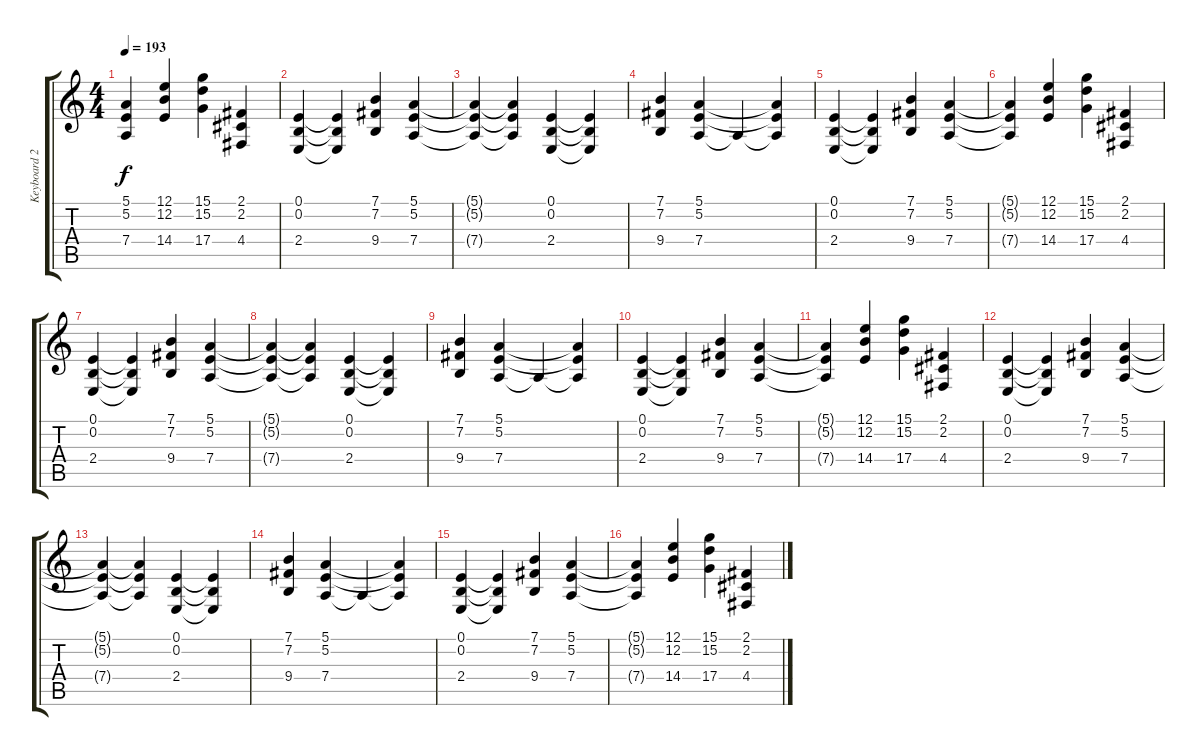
\track ("Keyboard 2" "Keyboard 2") {instrument stringensemble1}
\staff {score tabs}
\tuning (E4 B3 G3 D3 A2 E2) {hide}
\ts (4 4)
\tempo 193
\clef g2
\ks c
(5.1{t} 5.2{t} 7.4{t}).4{dy f} (12.1 12.2 14.4).4 (15.1 15.2 17.4).4 (2.1 2.2 4.4).4 |
(0.1 0.2 2.4).4 (0.1{t} 0.2{t} 2.4{t}).4 (7.1 7.2 9.4).4 (5.1 5.2 7.4).4 |
(5.1{t} 5.2{t} 7.4{t}).4 (5.1{t} 5.2{t} 7.4{t}).4 (0.1 0.2 2.4).4 (0.1{t} 0.2{t} 2.4{t}).4 |
(7.1 7.2 9.4).4 (5.1 5.2 7.4).4 7.4{t}.4 (5.1{t} 5.2{t} 7.4{t}).4 |
(0.1 0.2 2.4).4 (0.1{t} 0.2{t} 2.4{t}).4 (7.1 7.2 9.4).4 (5.1 5.2 7.4).4 |
(5.1{t} 5.2{t} 7.4{t}).4 (12.1 12.2 14.4).4 (15.1 15.2 17.4).4 (2.1 2.2 4.4).4 |
(0.1 0.2 2.4).4 (0.1{t} 0.2{t} 2.4{t}).4 (7.1 7.2 9.4).4 (5.1 5.2 7.4).4 |
(5.1{t} 5.2{t} 7.4{t}).4 (5.1{t} 5.2{t} 7.4{t}).4 (0.1 0.2 2.4).4 (0.1{t} 0.2{t} 2.4{t}).4 |
(7.1 7.2 9.4).4 (5.1 5.2 7.4).4 7.4{t}.4 (5.1{t} 5.2{t} 7.4{t}).4 |
(0.1 0.2 2.4).4 (0.1{t} 0.2{t} 2.4{t}).4 (7.1 7.2 9.4).4 (5.1 5.2 7.4).4 |
(5.1{t} 5.2{t} 7.4{t}).4 (12.1 12.2 14.4).4 (15.1 15.2 17.4).4 (2.1 2.2 4.4).4 |
(0.1 0.2 2.4).4 (0.1{t} 0.2{t} 2.4{t}).4 (7.1 7.2 9.4).4 (5.1 5.2 7.4).4 |
(5.1{t} 5.2{t} 7.4{t}).4 (5.1{t} 5.2{t} 7.4{t}).4 (0.1 0.2 2.4).4 (0.1{t} 0.2{t} 2.4{t}).4 |
(7.1 7.2 9.4).4 (5.1 5.2 7.4).4 7.4{t}.4 (5.1{t} 5.2{t} 7.4{t}).4 |
(0.1 0.2 2.4).4 (0.1{t} 0.2{t} 2.4{t}).4 (7.1 7.2 9.4).4 (5.1 5.2 7.4).4 |
(5.1{t} 5.2{t} 7.4{t}).4 (12.1 12.2 14.4).4 (15.1 15.2 17.4).4 (2.1 2.2 4.4).4
